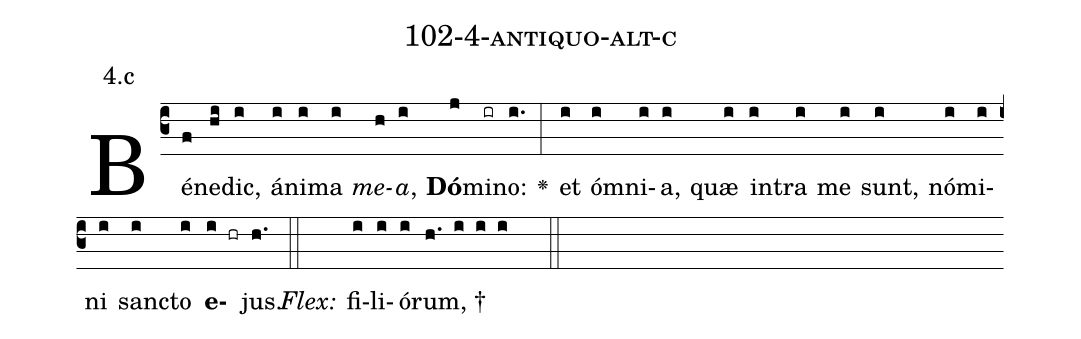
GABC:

name: 102-4-antiquo-alt-c;
annotation: 4.c;
%%
(c3)Bé(f)ne(hi)dic,(i) á(i)ni(i)ma(i) <i>me</i>(h)<i>a</i>,(i) <b>Dó</b>(j)mi(ir)no:(i.) <v>\greheightstar</v>(:) et(i) óm(i)ni(i)a,(i) quæ(i) in(i)tra(i) me(i) sunt,(i) nó(i)mi(i)ni(i) sanc(i)to(i) <b>e</b>(i hr)jus.(h.) (::)
<i>Flex:</i>()  fi(i)li(i)ó(i)rum, †(h. i i i  ::)

%E(i) u(i) o(i) u(i) a(i) e.(h.) (::)
